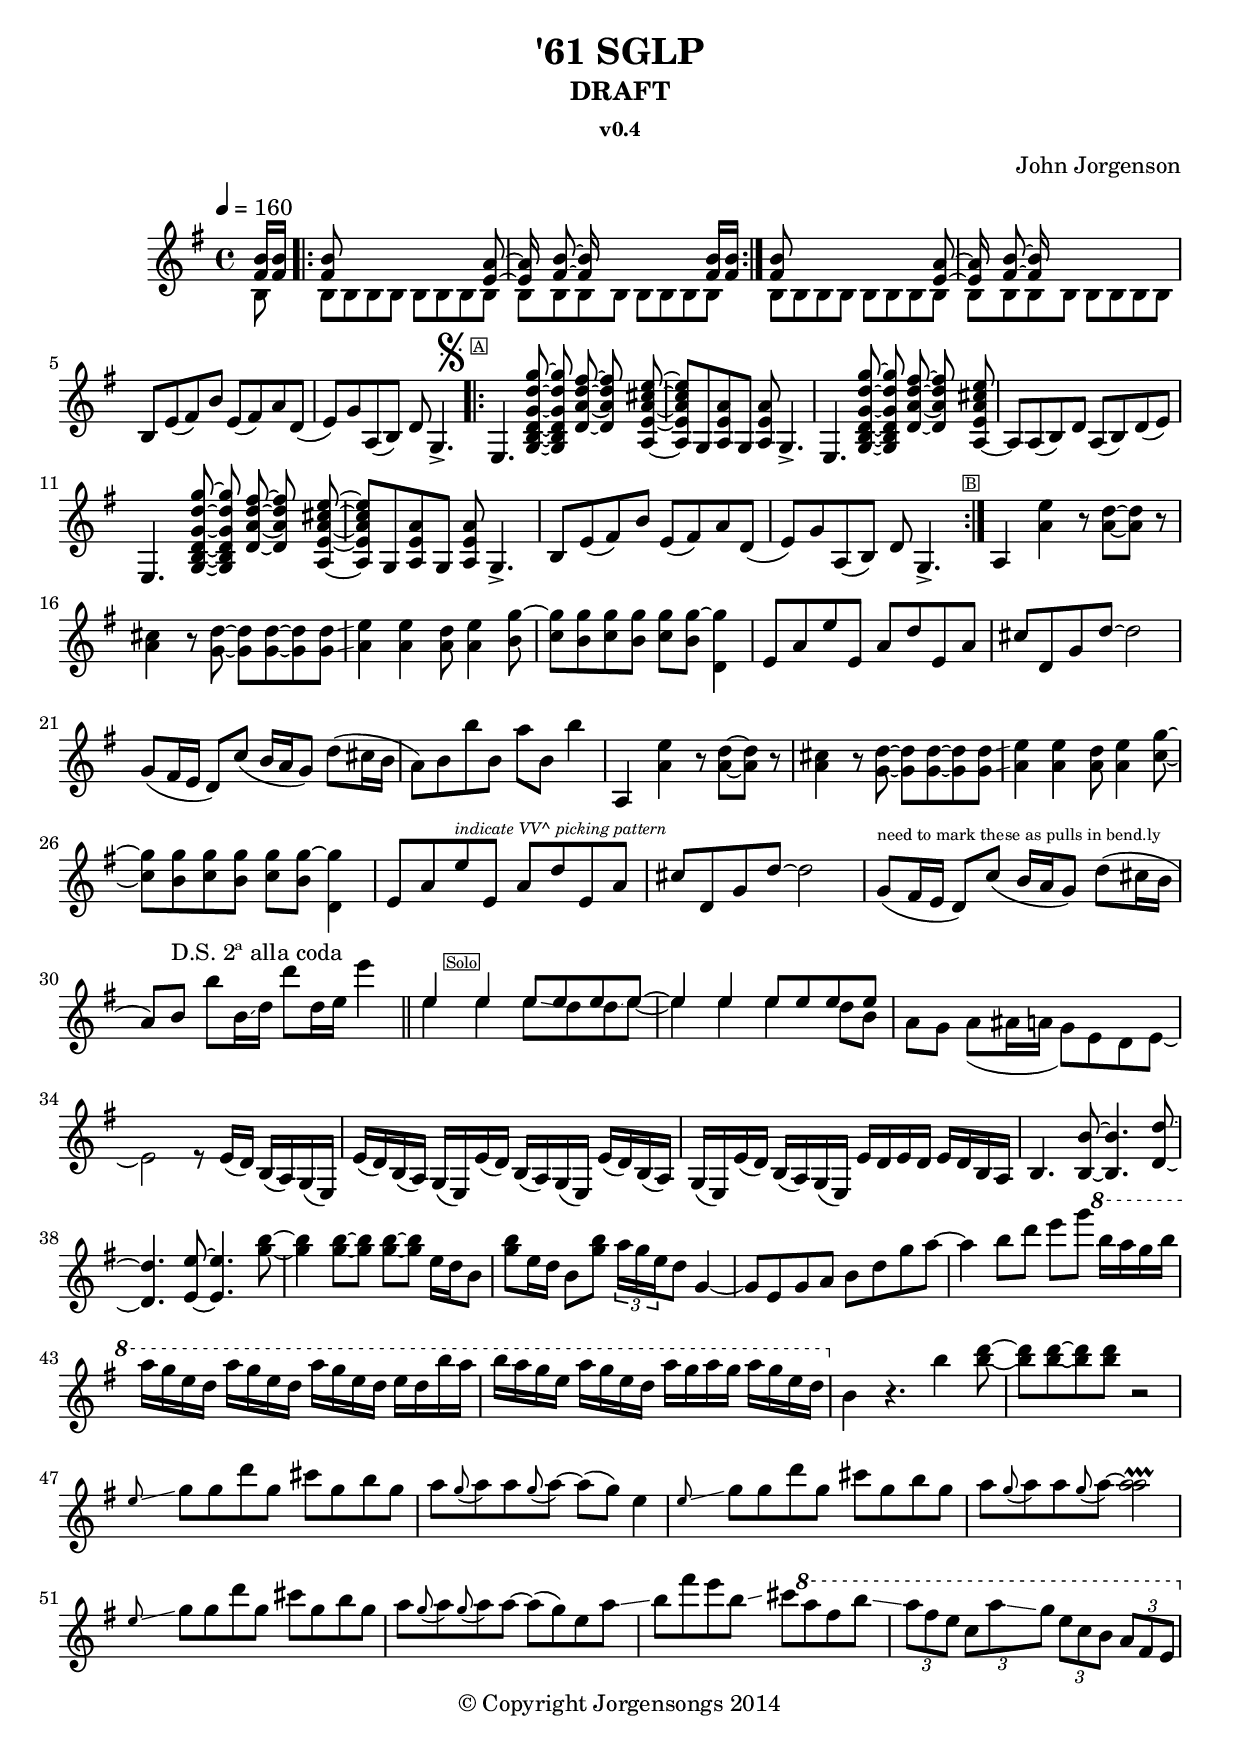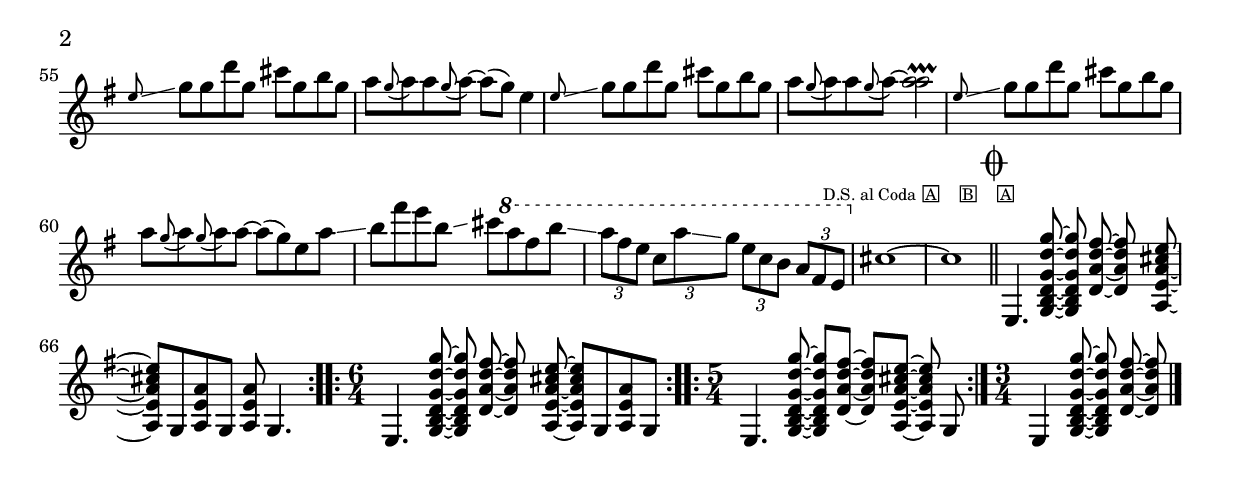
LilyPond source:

% '61 SGLP
\version "2.18.0"
% Intro
FigureOne = { 
 <<
   {
    \partial 8
     <fis' b'>16 <fis' b'>

    \repeat volta 2 
    {
     <fis' b'>8 s  s s  s s  s <e' a'> ~
     <e' a'>16  s <fis' b'>8 ~ <fis' b'>16 s16 s8 s s s <fis' b'>16 <fis' b'>
    }
     <fis' b'>8 s  s s  s s  s <e' a'> ~
     <e' a'>16 s  <fis' b'>8 ~ <fis' b'>16 s16 s8 s s s s
   }
   \\
   {
    \partial 8
     b8

    \repeat volta 2 
    {
     b8 b  b b  b b  b b
     % ^\markup  {\teeny "Fig. one intro"} 
     b8 b  b b  b b  b b
    }
    b b  b b  b b  b b
    b b  b b  b b  b b
   }
 >>
}

% measures 5-6
FigureTwo = { 
 b8 e'(fis') b' 
 % ^\markup { \teeny "II" } 
 e'(fis')  a' d' 
 (e') g'   a (b)
 d' g4. \accent
}


FigureThree = { 
 \mark \markup { \musicglyph #"scripts.segno" \teeny \box A " "}
 e4. % ^\markup { \teeny "III" } 
 \autoBeamOff
% no need for chord diagrams here...
% <g b d' g' d'' g''>8 ^\markup {\fret-diagram #"s:0.7;6-3;5-2;4-o;3-o;2-3;1-3;" } ~ <g b d' g' d'' g''> 
% <d' a' d'' fis''>8 ^\markup {\fret-diagram #"s:0.7;6-x;5-x;4-o;3-2;2-3;1-2;"} ~ <d' a' d'' fis''> 
% <a e' a' cis'' e''>8 ^\markup {\fret-diagram #"s.0.7;6-x;5-o;4-2;3-2;2-2;1-o;"} ~
 <g b d' g' d'' g''>8 ~ <g b d' g' d'' g''> 
 <d' a' d'' fis''>8 ~ <d' a' d'' fis''> 
 <a e' a' cis'' e''>8 ~
 \autoBeamOn

  <a e' a' cis'' e''>8 
    g8 
  <a e' a'>8 
    g
  <a e' a'>8 
    g4. \accent

 e4.
 \autoBeamOff
 <g b d' g' d'' g''>8 ~ <g b d' g' d'' g''> 
 <d' a' d'' fis''>8 ~ <d' a' d'' fis''> 
 <a e' a' cis'' e''>8 ~
 \autoBeamOn

  a8
    a (b) d' a (b) d' (e')
\break
 e4.
 \autoBeamOff
 <g b d' g' d'' g''>8 ~ <g b d' g' d'' g''> 
 <d' a' d'' fis''>8 ~ <d' a' d'' fis''> 
 <a e' a' cis'' e''>8 ~
 \autoBeamOn

  <a e' a' cis'' e''>8 
    g8 
  <a e' a'>8 
    g
  <a e' a'>8 
    g4. \accent
}


% [B] section
FiguresFourAndFive = { 
 \mark \markup { \teeny \box B " " }
 a4 % ^\markup { \teeny "IV" } 
 <a' e''>4 
 r8
 <a' d''>8 ~ <a' d''>
 r8  
 |
 <a' cis''>4
  r8
  <g' d''>8 ~ <g' d''>

  <g' d''>8 ~ <g' d''>
  <g' d''> \glissando
  <a' e''>4 <a' e''>4  <a' d''>8 <a' e''>4 <b' g''>8 ~


 <c'' g''>8  <b' g''>8 <c'' g''>8 <b' g''>8
 <c'' g''>8 <b' g''>8 ~
 <d' g''>4

% END FigureFour
  e'8 a' e'' 
  % ^\markup { \teeny "V" } 
  e' a' d''
  e' a' | cis''
  d' g' d'' ~ d''2 |

   g'8 (  fis'16 e'16   d'8 )  c''8 (   b'16 a'16 g'8 ) 
   d''8  ( cis''16 b'16 

  a'8 ) b'8 
  b'' b'
  a'' b'
  b''4

 a4  % ^\markup { \teeny "IV" } 
 <a' e''>4 
 r8
 <a' d''>8 ~ <a' d''>
 r8  
 |
 <a' cis''>4
  r8
  <g' d''>8 ~ <g' d''>

  <g' d''>8 ~ <g' d''>
  <g' d''> \glissando
  <a' e''>4 <a' e''>4  <a' d''>8 <a' e''>4 <c'' g''>8 ~


 <c'' g''>8  <b' g''>8 <c'' g''>8 <b' g''>8
 <c'' g''>8 <b' g''>8 ~
 <d' g''>4

% END FigureFour
  e'8 a' e'' 
  % ^\markup { \teeny "V" } 
  ^\markup {\teeny \italic "indicate VV^ picking pattern"}
  e' a' d''
  e' a' | cis''
  d' g' d'' ~ d''2 |

   g'8 
  ^\markup {\teeny "need to mark these as pulls in bend.ly"}
   (  fis'16 e'16   d'8 )  c''8 (   b'16 a'16 g'8 ) 
   d''8  ( cis''16 b'16 
   a'8 ) b'8 
  ^\markup {"D.S. 2ª alla coda"}
  b''8 b'16 \glissando d'' 
  d'''8 d''16 \glissando e'' 
  e'''4
  \bar "||"
}


SoloOne = { 
 <<
 {
 e''4 %^\markup { \teeny "Solo I" } 
 \mark \markup { \teeny \box Solo " " }
 e'' e''8 e'' e'' e'' ~
 e''4 e'' e''8  e'' e'' e''  
 
 s4
 % into next measure
 s4.
 }
 \\
 {
 e''4 e'' e''8 \glissando d'' d'' \glissando e'' ~
 e''4 e'' e'' d''8  b' 
 
 a'8 g' a' ( ais'16 a'    g'8 ) e' d' e' ~  
 e'2 r8

 }
 >>
}


SoloTwo = {
 % = 4.
 e'16  %^\markup {\teeny "Solo II"} 
 (d') b (a) g (e)

 e'16 (d') b (a) g (e)
 e'16 (d') b (a) g (e)
 e'16 (d') b (a) g (e)
 e'16 (d') b (a) g (e)

 e'16 d' e' d' e' d' b a 
 b4. <b b'>8 ~ <b b'>4. 
 <d' d''>8 ~ <d' d''>4.    <e' e''>8 ~ <e' e''>4. 
}

SoloThree = {
 <b'' g''>8  %^\markup {\teeny "Solo III"} 
~ <b'' g''>4  
<b'' g''>8 ~ <b'' g''>8   
<b'' g''>8 ~ <b'' g''>8 
e''16 d'' b'8

 <b'' g''>8 e''16 d'' b'8
 <b'' g''>8 \times 2/3 {a''16 g'' e''} d''8 g'4 ~ 
  g'8 e'8 g' a' b' d'' g'' a'' ~
}

SoloFour = { 
 a''4 %^\markup {\teeny "Solo IV"}  
 b''8 d''' e''' g'''
 \ottava #+1
 b'''16 a''' g''' b'''  a''' g''' e''' d'''
 a'''16 g''' e''' d'''  a''' g''' e''' d'''
 e''' d''' b''' a'''  b''' a''' g''' e'''
 a''' g''' e''' d''' 
 a''' g''' a''' g''' 
 a''' g''' e''' d''' 
 \ottava #0
 b'4 r4. b''4 <b'' d'''>8 ~
 <b'' d'''> <b'' d'''> ~
 <b'' d'''> <b'' d'''>
 r2
}

SoloFive = {
% \mark \markup {\teeny "Solo V"}
\override Glissando #'minimum-length = #5
 % do these glissando settings go here? no! move them to Main.ly or else use \override once.
\override Glissando #'springs-and-rods = #ly:spanner::set-spacing-rods 
 \grace e''8 \glissando g''8 g'' d''' g'' 
 cis''' g'' b'' g'' 
 a'' \grace g'' (a'') a'' \grace g'' (a'') ~
 a'' (g'') e''4

 \grace e''8 \glissando g'' g'' d''' g'' 
 cis''' g'' b'' g'' 
 a'' \grace g'' (a'') a'' \grace g'' (a'') ~
 <a'' a''>2 \prallprall

 \grace e''8 \glissando g'' g'' d''' g'' 
 cis''' g'' b'' g'' 
 a'' \grace g'' (a'') \grace g'' (a'') a'' ~
 a'' (g'')  e'' a'' \glissando 
b'' fis''' e''' b'' \glissando cis''' \ottava #+1 a''' fis''' b'''8  \glissando 
\times 2/3 {a''' fis''' e'''}
\times 2/3 {c''' a''' \glissando g'''}
\times 2/3 {e''' c''' b''}
\times 2/3 {a'' fis'' e''}
\ottava #0


 \grace e''8 \glissando g''8 g'' d''' g'' 
 cis''' g'' b'' g'' 
 a'' \grace g'' (a'') a'' \grace g'' (a'') ~
 a'' (g'') e''4

 \grace e''8 \glissando g'' g'' d''' g'' 
 cis''' g'' b'' g'' 
 a'' \grace g'' (a'') a'' \grace g'' (a'') ~
 <a'' a''>2 \prallprall

 \grace e''8 \glissando g'' g'' d''' g'' 
 cis''' g'' b'' g'' 
 a'' \grace g'' (a'') \grace g'' (a'') a'' ~
 a'' (g'')  e'' a'' \glissando 
b'' fis''' e''' b'' \glissando cis''' \ottava #+1 a''' fis''' b'''8  \glissando 
\times 2/3 {a''' fis''' e'''}
\times 2/3 {c''' a''' \glissando g'''}
\times 2/3 {e''' c''' b''}
\times 2/3 {a'' fis'' e''}
\ottava #0
 cis''1 ~
 % one measure drum fill
 \mark \markup {\teeny "D.S. al Coda" \teeny \box A " " \teeny \box B " " \teeny \box A " "}
 cis''1
 \bar "||"
}

FigureCoda = { 
 \mark \markup {\musicglyph #"scripts.coda"}
 \repeat volta 3 {
 e4. 
 \autoBeamOff
 <g b d' g' d'' g''>8 ~ <g b d' g' d'' g''> 
 <d' a' d'' fis''>8 ~ <d' a' d'' fis''> 
 <a e' a' cis'' e''>8 ~
 \autoBeamOn
  <a e' a' cis'' e''>8 
    g8 
  <a e' a'>8 
    g
  <a e' a'>8 
    g4. 
 }
 
 \repeat volta 3 {
 \time 6/4
 e4. 
 \autoBeamOff
 <g b d' g' d'' g''>8 ~ <g b d' g' d'' g''> 
 <d' a' d'' fis''>8 ~ <d' a' d'' fis''> 
 <a e' a' cis'' e''>8 ~
 \autoBeamOn
  <a e' a' cis'' e''>8 
    g8 
  <a e' a'>8 
    g
 }

\repeat volta 3 {
\time 5/4
 e4. 
 \autoBeamOn
 <g b d' g' d'' g''>8 ~ <g b d' g' d'' g''> 
 <d' a' d'' fis''>8 ~ <d' a' d'' fis''> 
 <a e' a' cis'' e''>8 ~
 \autoBeamOff
  <a e' a' cis'' e''>8 
  g
 }

 \time 3/4
 e4
 <g b d' g' d'' g''>8 ~ <g b d' g' d'' g''> 
 <d' a' d'' fis''>8 ~ <d' a' d'' fis''> 
 \bar "|."
}


%\include "bend.ly"

\book {
 \header {
  title = "'61 SGLP"
  subtitle = "DRAFT"
  subsubtitle = "v0.4"
  composer = "John Jorgenson"
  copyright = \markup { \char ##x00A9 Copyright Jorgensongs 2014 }
 }

\score {
%\unfoldRepeats
 \new Staff  { 
  \time 4/4 
  \key e \minor
  \tempo 4 = 160 |
%  \override Score.MetronomeMark.font-size = #0.1
%  \override Score.MetronomeMark.font-family = #'serif
  \FigureOne 
  \FigureTwo
  \repeat volta 2 {
   \FigureThree
   \FigureTwo
  }

  \FiguresFourAndFive

  \SoloOne
  \SoloTwo
  \SoloThree
  \SoloFour
  \SoloFive

%  \repeat volta 2 {
%   \FigureThree
%   \FigureTwo
%  }
%  \FiguresFourAndFive
  
%  \FigureThree
%  \FigureTwo
   \FigureCoda
 }

%\midi {}
} % score
} % book
